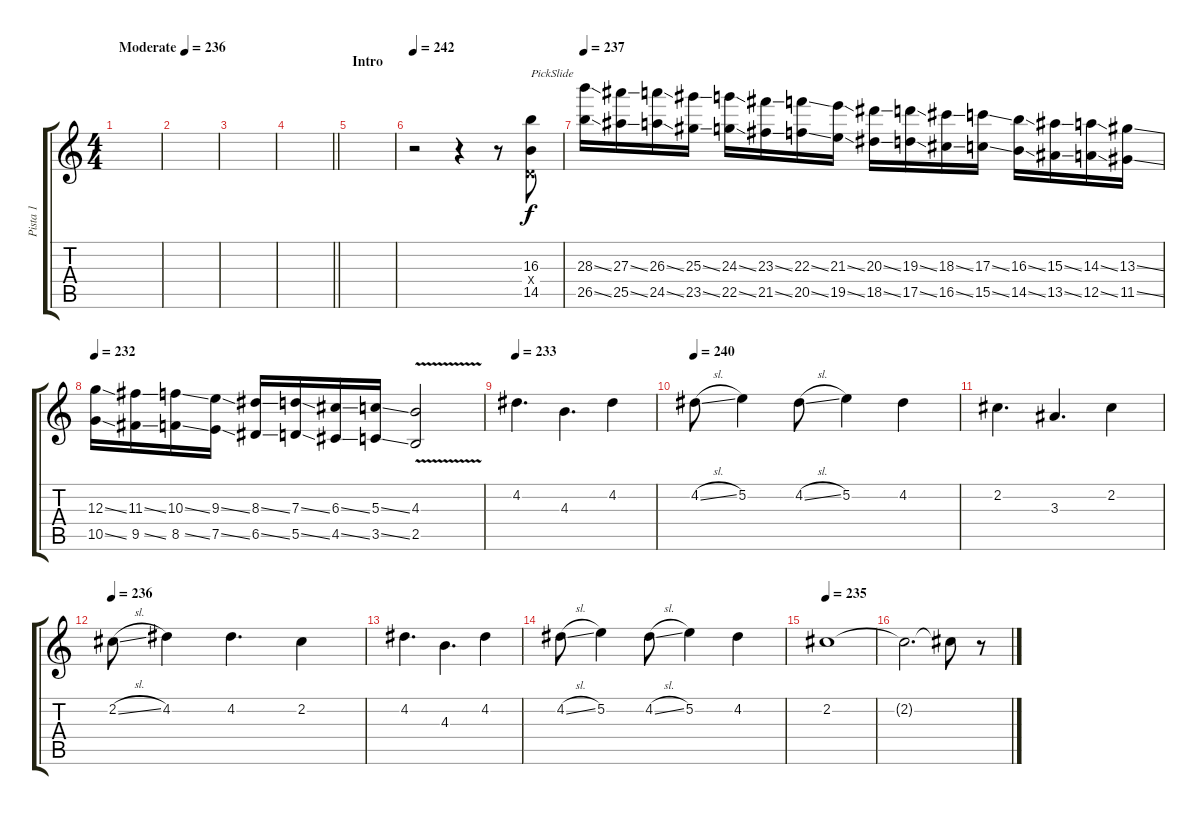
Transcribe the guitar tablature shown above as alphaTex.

\track ("Pista 1" "Pista 1") {instrument overdrivenguitar}
\staff {score tabs}
\tuning (E4 B3 G3 D3 A2 E2) {hide}
\ts (4 4)
\tempo (236 "Moderate")
\clef g2
\ks c
|
|
|
\barLineRight lightlight
|
\section ("" "Intro")
|
\tempo 242
r.2 r.4 r.8 (16.3 0.4{x} 14.5).8{txt "PickSlide"} |
\tempo 237
(28.3{ss} 26.5{ss}).16 (27.3{ss} 25.5{ss}).16 (26.3{ss} 24.5{ss}).16 (25.3{ss} 23.5{ss}).16 (24.3{ss} 22.5{ss}).16 (23.3{ss} 21.5{ss}).16 (22.3{ss} 20.5{ss}).16 (21.3{ss} 19.5{ss}).16 (20.3{ss} 18.5{ss}).16 (19.3{ss} 17.5{ss}).16 (18.3{ss} 16.5{ss}).16 (17.3{ss} 15.5{ss}).16 (16.3{ss} 14.5{ss}).16 (15.3{ss} 13.5{ss}).16 (14.3{ss} 12.5{ss}).16 (13.3{ss} 11.5{ss}).16 |
\tempo 232
(12.3{ss} 10.5{ss}).16{volume 10} (11.3{ss} 9.5{ss}).16 (10.3{ss} 8.5{ss}).16 (9.3{ss} 7.5{ss}).16 (8.3{ss} 6.5{ss}).16 (7.3{ss} 5.5{ss}).16 (6.3{ss} 4.5{ss}).16 (5.3{ss} 3.5{ss}).16 (4.3 2.5{v}).2 |
\tempo 233
4.2.4{d volume 13} 4.3.4{d} 4.2.4 |
\tempo 240
4.2{sl}.8 5.2.4 4.2{sl}.8 5.2.4 4.2.4 |
2.2.4{d} 3.3.4{d} 2.2.4 |
\tempo 236
2.2{sl}.8 4.2.4 4.2.4{d} 2.2.4 |
4.2.4{d} 4.3.4{d} 4.2.4 |
4.2{sl}.8 5.2.4 4.2{sl}.8 5.2.4 4.2.4 |
\tempo 235
2.2.1 |
2.2{t}.2{d} 2.2{t}.8 r.8
